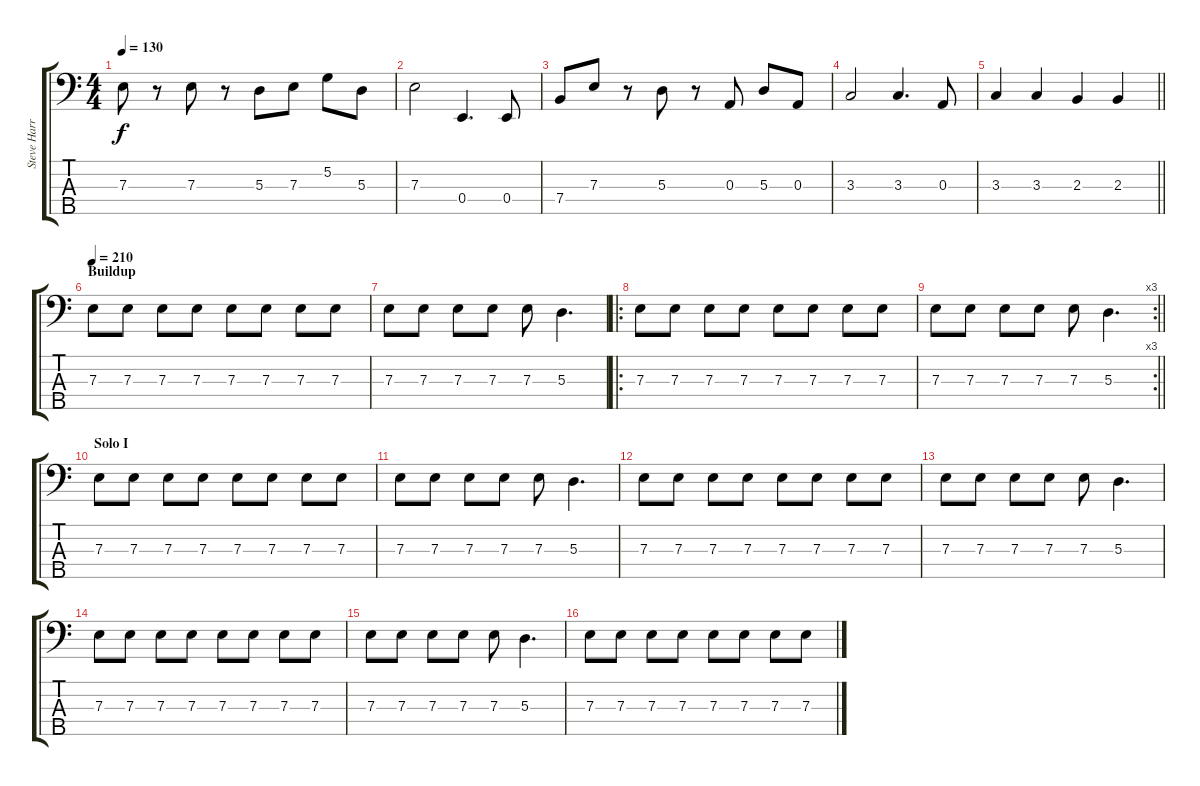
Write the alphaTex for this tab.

\track ("Steve Harris" "Steve Harr") {instrument electricbassfinger}
\staff {score tabs}
\tuning (G2 D2 A1 E1 B0) {hide}
\ts (4 4)
\tempo 130
\clef f4
\ks c
7.3.8{dy f} r.8 7.3.8 r.8 5.3.8 7.3.8 5.2.8 5.3.8 |
7.3.2 0.4.4{d} 0.4.8 |
7.4.8 7.3.8 r.8 5.3.8 r.8 0.3.8 5.3.8 0.3.8 |
3.3.2 3.3.4{d} 0.3.8 |
\barLineRight lightlight
3.3.4 3.3.4 2.3.4 2.3.4 |
\section ("" "Buildup")
\tempo 210
7.3.8 7.3.8 7.3.8 7.3.8 7.3.8 7.3.8 7.3.8 7.3.8 |
7.3.8 7.3.8 7.3.8 7.3.8 7.3.8 5.3.4{d} |
\ro
7.3.8 7.3.8 7.3.8 7.3.8 7.3.8 7.3.8 7.3.8 7.3.8 |
\rc 3
\barLineRight lightlight
7.3.8 7.3.8 7.3.8 7.3.8 7.3.8 5.3.4{d} |
\section ("" "Solo I")
7.3.8 7.3.8 7.3.8 7.3.8 7.3.8 7.3.8 7.3.8 7.3.8 |
7.3.8 7.3.8 7.3.8 7.3.8 7.3.8 5.3.4{d} |
7.3.8 7.3.8 7.3.8 7.3.8 7.3.8 7.3.8 7.3.8 7.3.8 |
7.3.8 7.3.8 7.3.8 7.3.8 7.3.8 5.3.4{d} |
7.3.8 7.3.8 7.3.8 7.3.8 7.3.8 7.3.8 7.3.8 7.3.8 |
7.3.8 7.3.8 7.3.8 7.3.8 7.3.8 5.3.4{d} |
7.3.8 7.3.8 7.3.8 7.3.8 7.3.8 7.3.8 7.3.8 7.3.8
